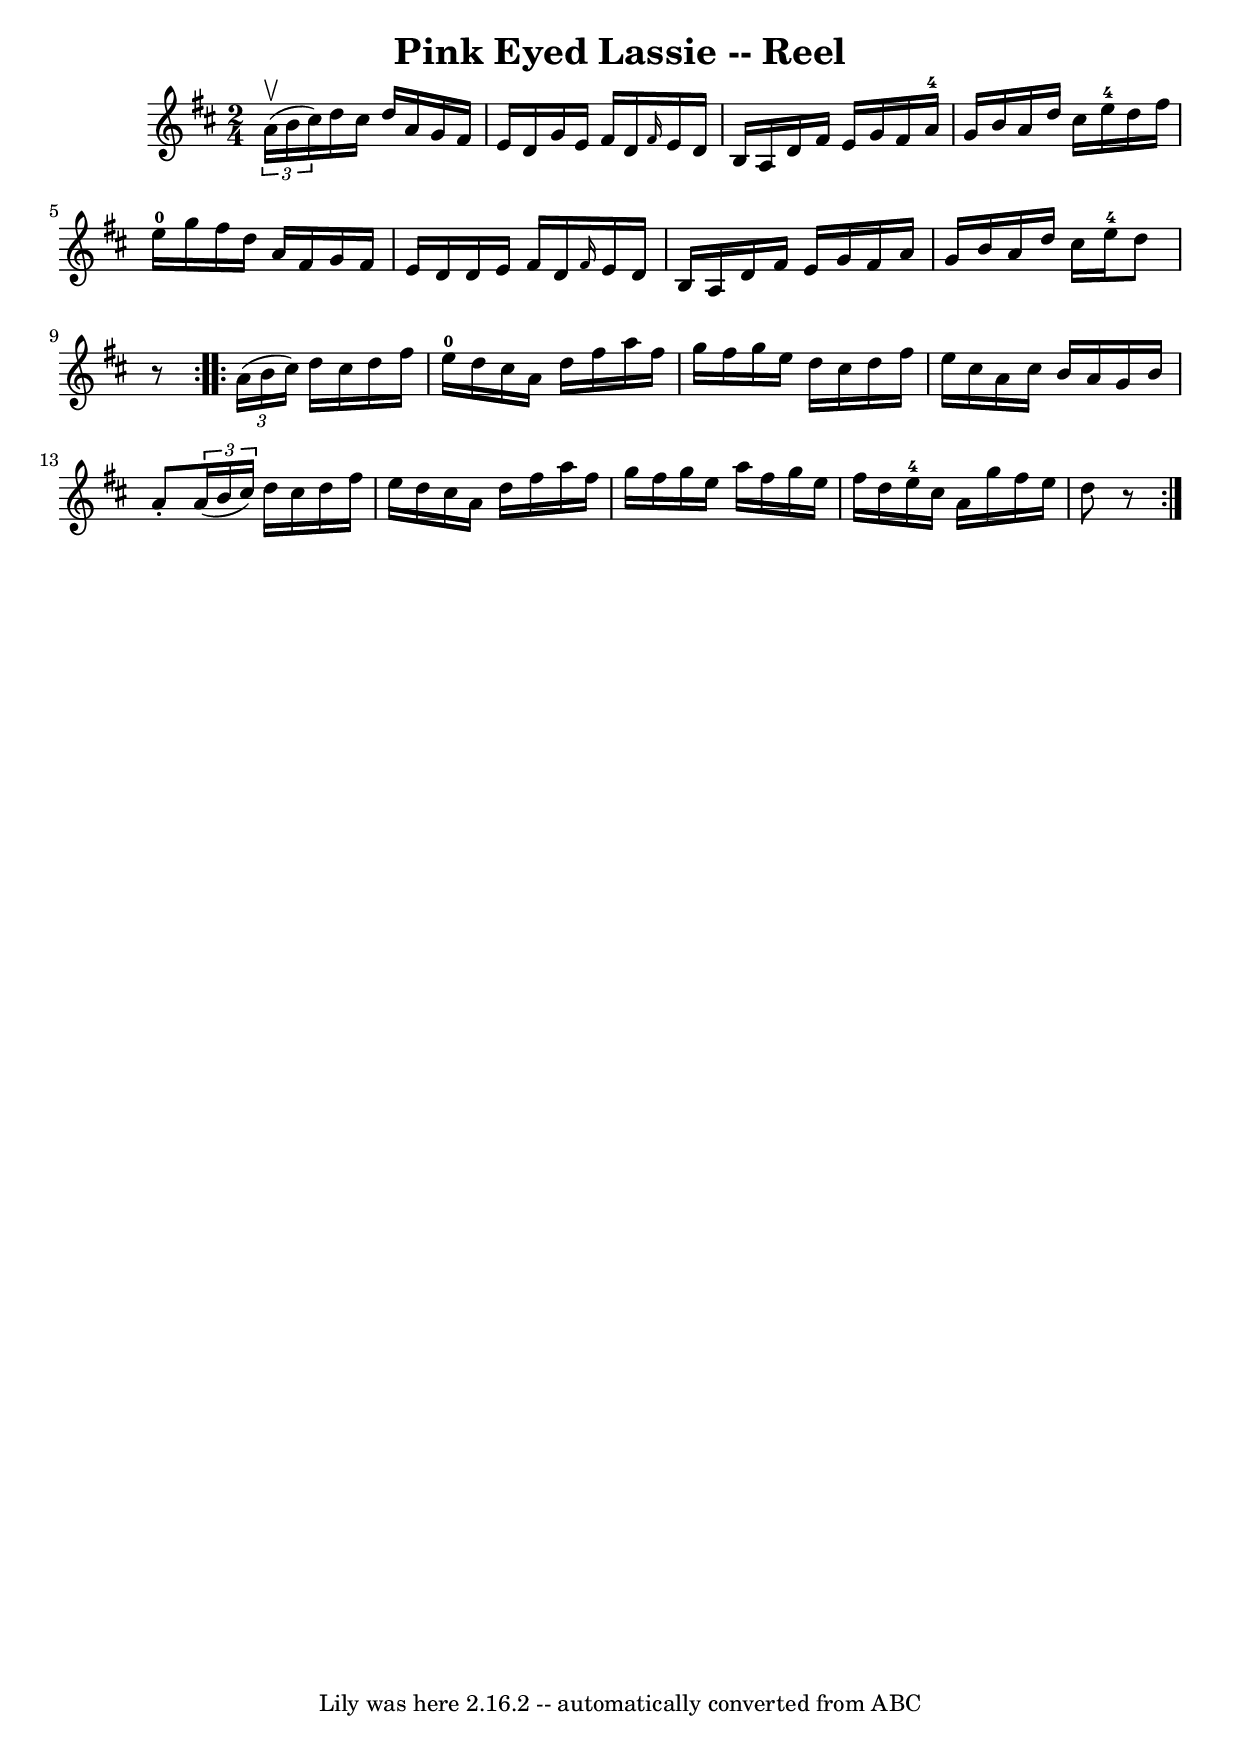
\version "2.16.2"
\include "Mammoth.ily"
\header {
  %% book = "Ryan's Mammoth Collection"
 crossRefNumber = "1"
 footnotes = "\\\\320"
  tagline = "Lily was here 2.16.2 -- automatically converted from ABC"
  title = "Pink Eyed Lassie -- Reel"

}
voicedefault =  {



  \repeat volta 2 {

    \time 2/4 
    \key d \major
    \times 2/3 { a'16^\upbow(b'16 cs''16)  	       }   |
 d''16 cs''16 d''16 a'16 g'16 fs'16 e'16 d'16     |
 g'16 e'16 fs'16 d'16  \grace { fs'16  
				  } e'16 d'16 b16 a16     |
 d'16 fs'16 e'16 g'16 fs'16 a'16-4 g'16 b'16     |
 a'16 d''16 cs''16 e''16-4 d''16 fs''16 e''16-0 g''16     |
 fs''16 d''16 a'16 fs'16 g'16 fs'16 e'16 d'16     |
 d'16 e'16    
 fs'16 d'16  \grace { fs'16   			} e'16 d'16 b16 a16     |
 d'16 fs'16 e'16 g'16 fs'16 a'16 g'16 b'16     |
    
 a'16 d''16 cs''16 e''16-4 d''8    r8   
  }     
  \repeat volta 2 {
    
    \times 2/3 { a'16 (b'16 cs''16)  	       }  |
 d''16 cs''16 d''16 fs''16 e''16-0 d''16 cs''16 a'16     |
 d''16 fs''16 a''16 fs''16 g''16 fs''16 g''16 e''16      |
 d''16 cs''16 d''16 fs''16 e''16 cs''16 a'16 cs''16     |
 b'16 a'16 g'16 b'16 a'8-.   \times 2/3 {   
 a'16 (b'16 cs''16)      }    |
 d''16 cs''16 d''16 fs''16 e''16 d''16 cs''16 a'16     |
 d''16 fs''16 a''16 fs''16 g''16 fs''16 g''16 e''16     |
 a''16 fs''16 g''16 e''16 fs''16 d''16 e''16-4 cs''16      |
 a'16 g''16 fs''16 e''16 d''8    r8   
  }   

}

\score{
  <<

    \context Staff="default"
    {
      \voicedefault 
      
    }

  >>
  \layout {
    
  }
  \midi {
  }

}
